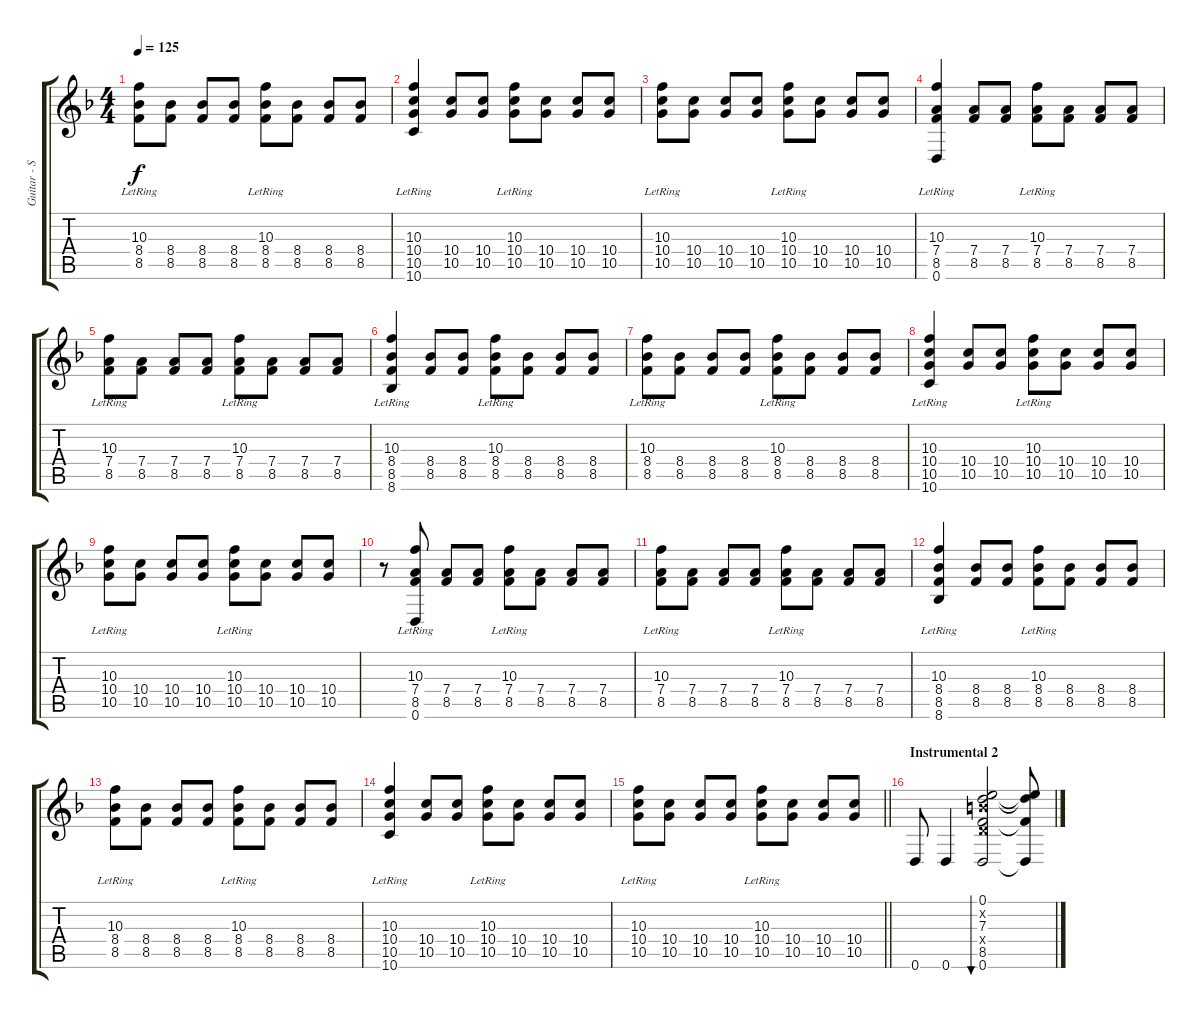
\track ("Guitar - Simon Neil" "Guitar - S") {instrument electricguitarclean}
\staff {score tabs}
\tuning (E4 B3 G3 D3 A2 D2) {hide}
\ts (4 4)
\tempo 125
\clef g2
\ks dminor
(10.3{lr} 8.4{lr} 8.5{lr}).8{dy f} (8.4 8.5).8 (8.4 8.5).8 (8.4 8.5).8 (10.3{lr} 8.4{lr} 8.5{lr}).8 (8.4 8.5).8 (8.4 8.5).8 (8.4 8.5).8 |
(10.3{lr} 10.4{lr} 10.5{lr} 10.6{lr}).4 (10.4 10.5).8 (10.4 10.5).8 (10.3{lr} 10.4{lr} 10.5{lr}).8 (10.4 10.5).8 (10.4 10.5).8 (10.4 10.5).8 |
(10.3{lr} 10.4{lr} 10.5{lr}).8 (10.4 10.5).8 (10.4 10.5).8 (10.4 10.5).8 (10.3{lr} 10.4{lr} 10.5{lr}).8 (10.4 10.5).8 (10.4 10.5).8 (10.4 10.5).8 |
(10.3{lr} 7.4 8.5{lr} 0.6{lr}).4 (7.4 8.5).8 (7.4 8.5).8 (10.3{lr} 7.4 8.5{lr}).8 (7.4 8.5).8 (7.4 8.5).8 (7.4 8.5).8 |
(10.3{lr} 7.4 8.5{lr}).8 (7.4 8.5).8 (7.4 8.5).8 (7.4 8.5).8 (10.3{lr} 7.4 8.5{lr}).8 (7.4 8.5).8 (7.4 8.5).8 (7.4 8.5).8 |
(10.3{lr} 8.4{lr} 8.5{lr} 8.6{lr}).4 (8.4 8.5).8 (8.4 8.5).8 (10.3{lr} 8.4{lr} 8.5{lr}).8 (8.4 8.5).8 (8.4 8.5).8 (8.4 8.5).8 |
(10.3{lr} 8.4{lr} 8.5{lr}).8 (8.4 8.5).8 (8.4 8.5).8 (8.4 8.5).8 (10.3{lr} 8.4{lr} 8.5{lr}).8 (8.4 8.5).8 (8.4 8.5).8 (8.4 8.5).8 |
(10.3{lr} 10.4{lr} 10.5{lr} 10.6{lr}).4 (10.4 10.5).8 (10.4 10.5).8 (10.3{lr} 10.4{lr} 10.5{lr}).8 (10.4 10.5).8 (10.4 10.5).8 (10.4 10.5).8 |
(10.3{lr} 10.4{lr} 10.5{lr}).8 (10.4 10.5).8 (10.4 10.5).8 (10.4 10.5).8 (10.3{lr} 10.4{lr} 10.5{lr}).8 (10.4 10.5).8 (10.4 10.5).8 (10.4 10.5).8 |
r.8 (10.3{lr} 7.4 8.5{lr} 0.6{lr}).8 (7.4 8.5).8 (7.4 8.5).8 (10.3{lr} 7.4 8.5{lr}).8 (7.4 8.5).8 (7.4 8.5).8 (7.4 8.5).8 |
(10.3{lr} 7.4 8.5{lr}).8 (7.4 8.5).8 (7.4 8.5).8 (7.4 8.5).8 (10.3{lr} 7.4 8.5{lr}).8 (7.4 8.5).8 (7.4 8.5).8 (7.4 8.5).8 |
(10.3{lr} 8.4{lr} 8.5{lr} 8.6{lr}).4 (8.4 8.5).8 (8.4 8.5).8 (10.3{lr} 8.4{lr} 8.5{lr}).8 (8.4 8.5).8 (8.4 8.5).8 (8.4 8.5).8 |
(10.3{lr} 8.4{lr} 8.5{lr}).8 (8.4 8.5).8 (8.4 8.5).8 (8.4 8.5).8 (10.3{lr} 8.4{lr} 8.5{lr}).8 (8.4 8.5).8 (8.4 8.5).8 (8.4 8.5).8 |
(10.3{lr} 10.4{lr} 10.5{lr} 10.6{lr}).4 (10.4 10.5).8 (10.4 10.5).8 (10.3{lr} 10.4{lr} 10.5{lr}).8 (10.4 10.5).8 (10.4 10.5).8 (10.4 10.5).8 |
\barLineRight lightlight
(10.3{lr} 10.4{lr} 10.5{lr}).8 (10.4 10.5).8 (10.4 10.5).8 (10.4 10.5).8 (10.3{lr} 10.4{lr} 10.5{lr}).8 (10.4 10.5).8 (10.4 10.5).8 (10.4 10.5).8 |
\section ("" "Instrumental 2")
0.6.8 0.6.4 (0.1 0.2{x} 7.3 0.4{x} 8.5 0.6).2{bu 240} (0.1{t} 7.3{t} 8.5{t} 0.6{t}).8
